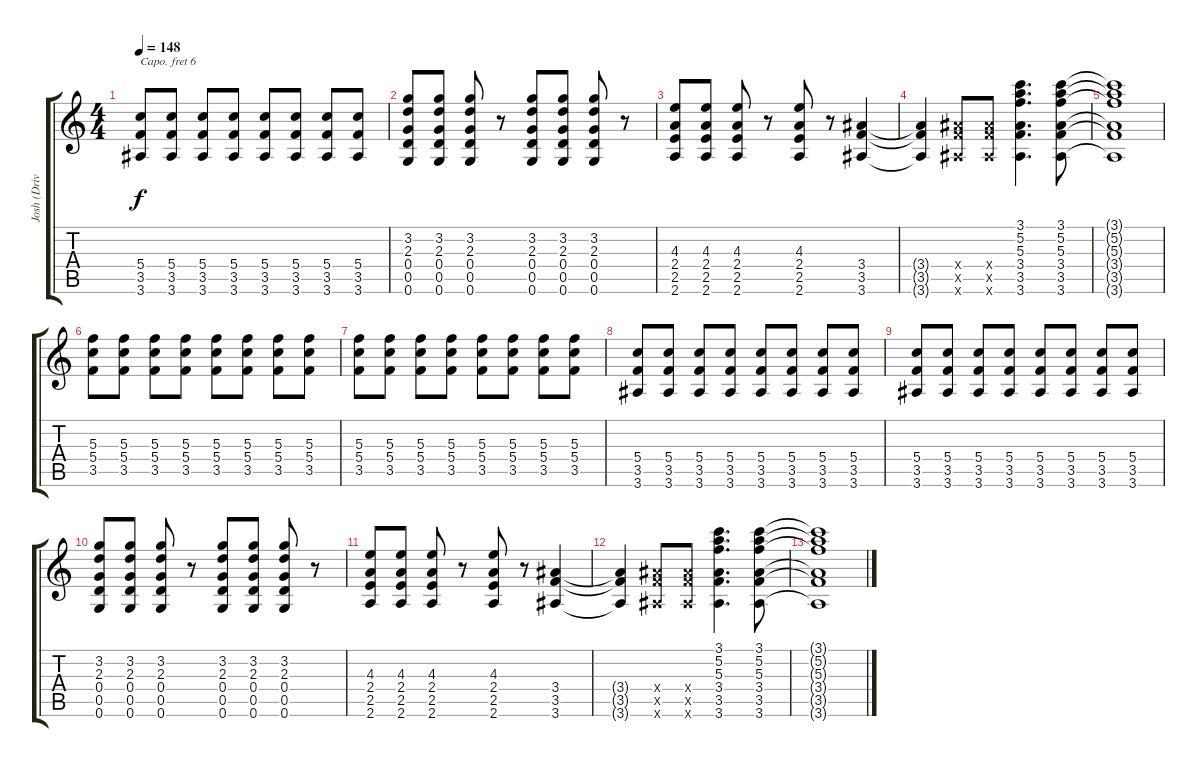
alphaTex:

\track ("Josh (Drive)" "Josh (Driv") {instrument overdrivenguitar}
\staff {score tabs}
\capo 6
\tuning (Eb4 Bb3 Gb3 Db3 Ab2 Db2) {hide}
\ts (4 4)
\tempo 148
\clef g2
\ks c
(5.4 3.5 3.6).8{dy f} (5.4 3.5 3.6).8 (5.4 3.5 3.6).8 (5.4 3.5 3.6).8 (5.4 3.5 3.6).8 (5.4 3.5 3.6).8 (5.4 3.5 3.6).8 (5.4 3.5 3.6).8 |
(3.2 2.3 0.4 0.5 0.6).8 (3.2 2.3 0.4 0.5 0.6).8 (3.2 2.3 0.4 0.5 0.6).8 r.8 (3.2 2.3 0.4 0.5 0.6).8 (3.2 2.3 0.4 0.5 0.6).8 (3.2 2.3 0.4 0.5 0.6).8 r.8 |
(4.3 2.4 2.5 2.6).8 (4.3 2.4 2.5 2.6).8 (4.3 2.4 2.5 2.6).8 r.8 (4.3 2.4 2.5 2.6).8 r.8 (3.4 3.5 3.6).4 |
(3.4{t} 3.5{t} 3.6{t}).4 (3.4{x} 3.5{x} 3.6{x}).8 (3.4{x} 3.5{x} 3.6{x}).8 (3.1 5.2 5.3 3.4 3.5 3.6).4{d} (3.1 5.2 5.3 3.4 3.5 3.6).8 |
(3.1{t} 5.2{t} 5.3{t} 3.4{t} 3.5{t} 3.6{t}).1 |
(5.3 5.4 3.5).8 (5.3 5.4 3.5).8 (5.3 5.4 3.5).8 (5.3 5.4 3.5).8 (5.3 5.4 3.5).8 (5.3 5.4 3.5).8 (5.3 5.4 3.5).8 (5.3 5.4 3.5).8 |
(5.3 5.4 3.5).8 (5.3 5.4 3.5).8 (5.3 5.4 3.5).8 (5.3 5.4 3.5).8 (5.3 5.4 3.5).8 (5.3 5.4 3.5).8 (5.3 5.4 3.5).8 (5.3 5.4 3.5).8 |
(5.4 3.5 3.6).8 (5.4 3.5 3.6).8 (5.4 3.5 3.6).8 (5.4 3.5 3.6).8 (5.4 3.5 3.6).8 (5.4 3.5 3.6).8 (5.4 3.5 3.6).8 (5.4 3.5 3.6).8 |
(5.4 3.5 3.6).8 (5.4 3.5 3.6).8 (5.4 3.5 3.6).8 (5.4 3.5 3.6).8 (5.4 3.5 3.6).8 (5.4 3.5 3.6).8 (5.4 3.5 3.6).8 (5.4 3.5 3.6).8 |
(3.2 2.3 0.4 0.5 0.6).8 (3.2 2.3 0.4 0.5 0.6).8 (3.2 2.3 0.4 0.5 0.6).8 r.8 (3.2 2.3 0.4 0.5 0.6).8 (3.2 2.3 0.4 0.5 0.6).8 (3.2 2.3 0.4 0.5 0.6).8 r.8 |
(4.3 2.4 2.5 2.6).8 (4.3 2.4 2.5 2.6).8 (4.3 2.4 2.5 2.6).8 r.8 (4.3 2.4 2.5 2.6).8 r.8 (3.4 3.5 3.6).4 |
(3.4{t} 3.5{t} 3.6{t}).4 (3.4{x} 3.5{x} 3.6{x}).8 (3.4{x} 3.5{x} 3.6{x}).8 (3.1 5.2 5.3 3.4 3.5 3.6).4{d} (3.1 5.2 5.3 3.4 3.5 3.6).8 |
(3.1{t} 5.2{t} 5.3{t} 3.4{t} 3.5{t} 3.6{t}).1
